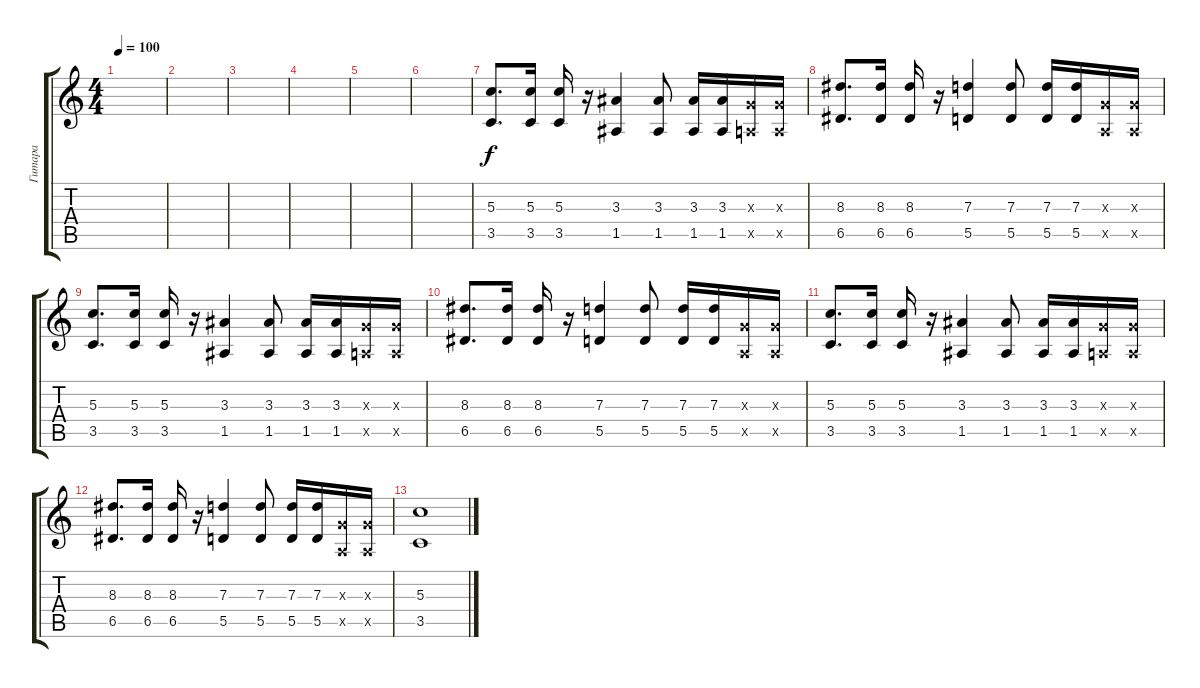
\track ("Гитара" "Гитара") {instrument overdrivenguitar}
\staff {score tabs}
\tuning (E4 B3 G3 D3 A2 E2) {hide}
\ts (4 4)
\tempo 100
\clef g2
\ks c
|
|
|
|
|
|
(5.3 3.5).8{d} (5.3 3.5).16 (5.3 3.5).16 r.16 (3.3 1.5).4 (3.3 1.5).8 (3.3 1.5).16 (3.3 1.5).16 (0.3{x} 0.5{x}).16 (0.3{x} 0.5{x}).16 |
(8.3 6.5).8{d} (8.3 6.5).16 (8.3 6.5).16 r.16 (7.3 5.5).4 (7.3 5.5).8 (7.3 5.5).16 (7.3 5.5).16 (0.3{x} 0.5{x}).16 (0.3{x} 0.5{x}).16 |
(5.3 3.5).8{d} (5.3 3.5).16 (5.3 3.5).16 r.16 (3.3 1.5).4 (3.3 1.5).8 (3.3 1.5).16 (3.3 1.5).16 (0.3{x} 0.5{x}).16 (0.3{x} 0.5{x}).16 |
(8.3 6.5).8{d} (8.3 6.5).16 (8.3 6.5).16 r.16 (7.3 5.5).4 (7.3 5.5).8 (7.3 5.5).16 (7.3 5.5).16 (0.3{x} 0.5{x}).16 (0.3{x} 0.5{x}).16 |
(5.3 3.5).8{d} (5.3 3.5).16 (5.3 3.5).16 r.16 (3.3 1.5).4 (3.3 1.5).8 (3.3 1.5).16 (3.3 1.5).16 (0.3{x} 0.5{x}).16 (0.3{x} 0.5{x}).16 |
(8.3 6.5).8{d} (8.3 6.5).16 (8.3 6.5).16 r.16 (7.3 5.5).4 (7.3 5.5).8 (7.3 5.5).16 (7.3 5.5).16 (0.3{x} 0.5{x}).16 (0.3{x} 0.5{x}).16 |
(5.3 3.5).1
